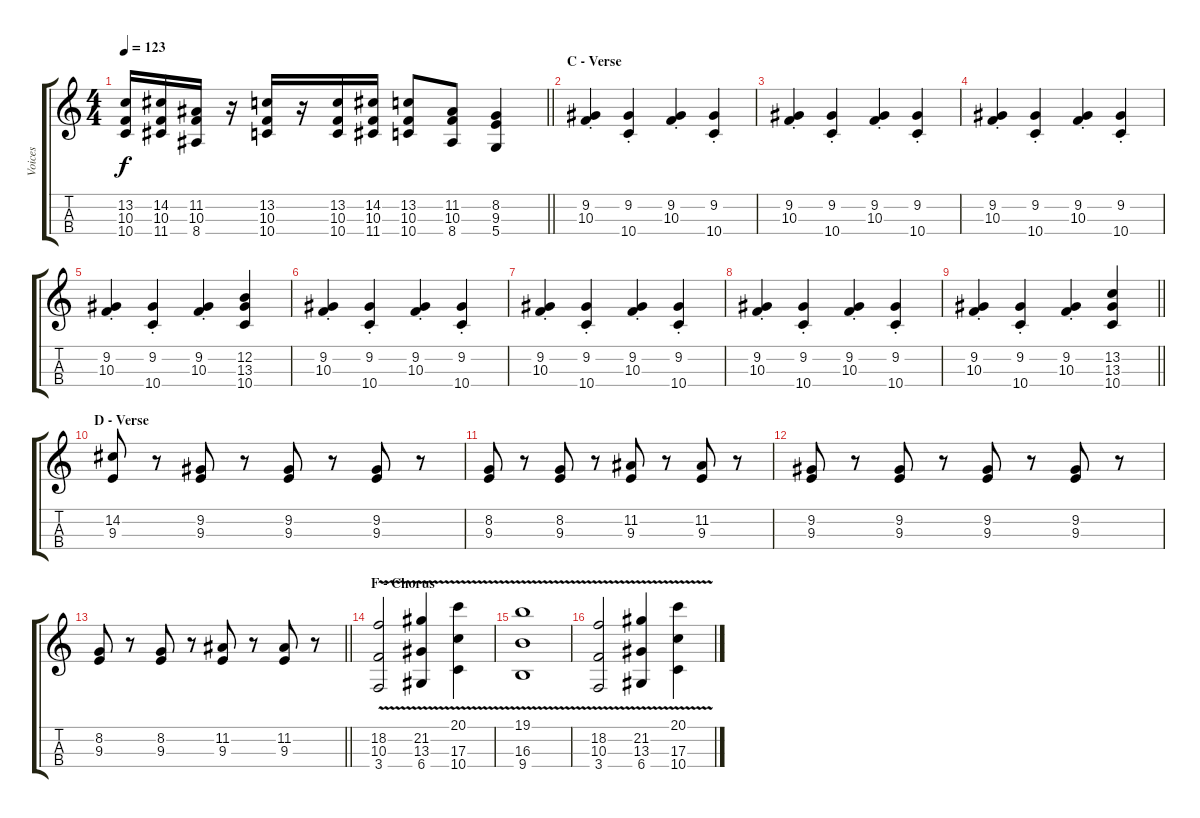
\track ("Voices" "Voices") {instrument voiceoohs}
\staff {score tabs}
\tuning (E4 B3 G3 D3) {hide}
\ts (4 4)
\tempo 123
\clef g2
\barLineRight lightlight
\ks c
(13.2 10.3 10.4).16{dy f} (14.2 10.3 11.4).16 (11.2 10.3 8.4).16 r.16 (13.2 10.3 10.4).16 r.16 (13.2 10.3 10.4).16 (14.2 10.3 11.4).16 (13.2 10.3 10.4).8 (11.2 10.3 8.4).8 (8.2 9.3 5.4).4 |
\section ("" "C - Verse")
(9.2{st} 10.3{st}).4 (9.2{st} 10.4{st}).4 (9.2{st} 10.3{st}).4 (9.2{st} 10.4{st}).4 |
(9.2{st} 10.3{st}).4 (9.2{st} 10.4{st}).4 (9.2{st} 10.3{st}).4 (9.2{st} 10.4{st}).4 |
(9.2{st} 10.3{st}).4 (9.2{st} 10.4{st}).4 (9.2{st} 10.3{st}).4 (9.2{st} 10.4{st}).4 |
(9.2{st} 10.3{st}).4 (9.2{st} 10.4{st}).4 (9.2{st} 10.3{st}).4 (12.2 13.3 10.4).4 |
(9.2{st} 10.3{st}).4 (9.2{st} 10.4{st}).4 (9.2{st} 10.3{st}).4 (9.2{st} 10.4{st}).4 |
(9.2{st} 10.3{st}).4 (9.2{st} 10.4{st}).4 (9.2{st} 10.3{st}).4 (9.2{st} 10.4{st}).4 |
(9.2{st} 10.3{st}).4 (9.2{st} 10.4{st}).4 (9.2{st} 10.3{st}).4 (9.2{st} 10.4{st}).4 |
\barLineRight lightlight
(9.2{st} 10.3{st}).4 (9.2{st} 10.4{st}).4 (9.2{st} 10.3{st}).4 (13.2 13.3 10.4).4 |
\section ("" "D - Verse")
(14.2 9.3).8 r.8 (9.2 9.3).8 r.8 (9.2 9.3).8 r.8 (9.2 9.3).8 r.8 |
(8.2 9.3).8 r.8 (8.2 9.3).8 r.8 (11.2 9.3).8 r.8 (11.2 9.3).8 r.8 |
(9.2 9.3).8 r.8 (9.2 9.3).8 r.8 (9.2 9.3).8 r.8 (9.2 9.3).8 r.8 |
\barLineRight lightlight
(8.2 9.3).8 r.8 (8.2 9.3).8 r.8 (11.2 9.3).8 r.8 (11.2 9.3).8 r.8 |
\section ("" "F - Chorus")
(18.2{v} 10.3{v} 3.4{v}).2 (21.2{v} 13.3{v} 6.4{v}).4 (20.1{v} 17.3{v} 10.4{v}).4 |
(19.1{v} 16.3{v} 9.4{v}).1 |
(18.2{v} 10.3{v} 3.4{v}).2 (21.2{v} 13.3{v} 6.4{v}).4 (20.1{v} 17.3{v} 10.4{v}).4
